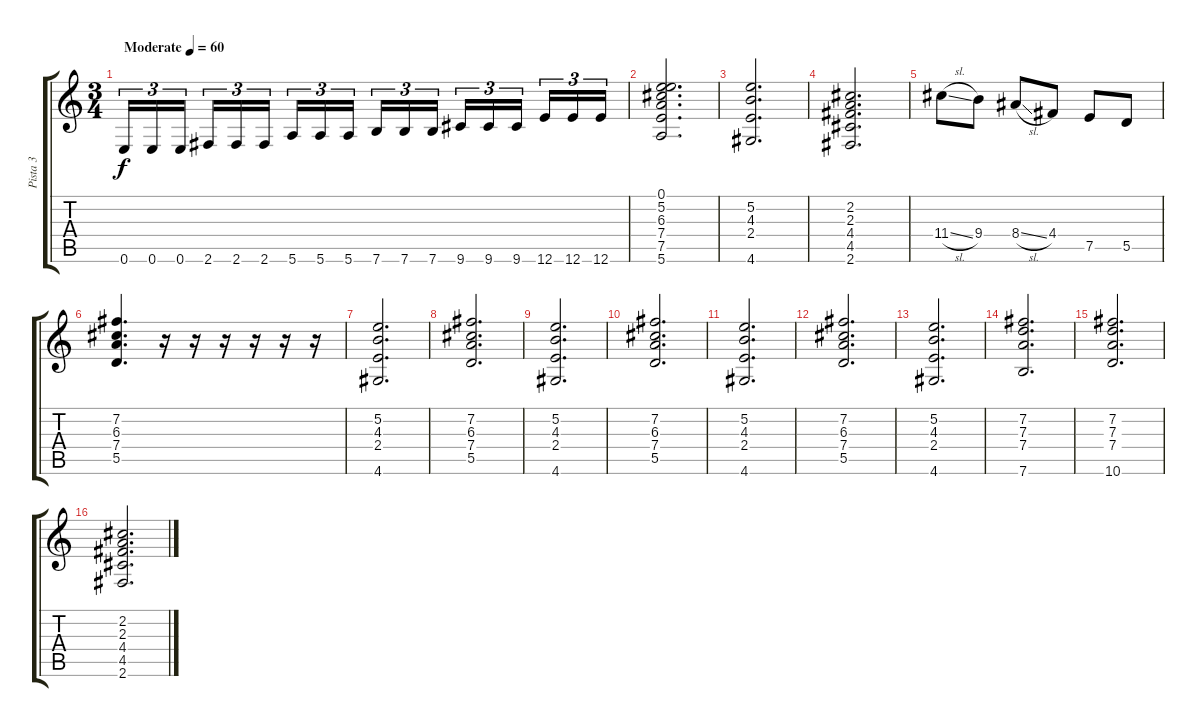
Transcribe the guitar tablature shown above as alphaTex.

\track ("Pista 3" "Pista 3") {instrument electricguitarjazz}
\staff {score tabs}
\tuning (E4 B3 G3 D3 A2 E2) {hide}
\ts (3 4)
\tempo (60 "Moderate")
\clef g2
\ks c
0.6.16{tu (3 2) dy f instrument electricguitarjazz} 0.6.16{tu (3 2)} 0.6.16{tu (3 2) beam splitsecondary} 2.6.16{tu (3 2)} 2.6.16{tu (3 2)} 2.6.16{tu (3 2)} 5.6.16{tu (3 2)} 5.6.16{tu (3 2)} 5.6.16{tu (3 2) beam splitsecondary} 7.6.16{tu (3 2)} 7.6.16{tu (3 2)} 7.6.16{tu (3 2)} 9.6.16{tu (3 2)} 9.6.16{tu (3 2)} 9.6.16{tu (3 2) beam splitsecondary} 12.6.16{tu (3 2)} 12.6.16{tu (3 2)} 12.6.16{tu (3 2)} |
(0.1 5.2 6.3 7.4 7.5 5.6).2{d} |
(5.2 4.3 2.4 4.6).2{d} |
(2.2 2.3 4.4 4.5 2.6).2{d} |
11.4{sl}.8 9.4.8 8.4{sl}.8 4.4.8 7.5.8 5.5.8 |
(7.2 6.3 7.4 5.5).4{d} r.16 r.16 r.16 r.16 r.16 r.16 |
(5.2 4.3 2.4 4.6).2{d} |
(7.2 6.3 7.4 5.5).2{d} |
(5.2 4.3 2.4 4.6).2{d} |
(7.2 6.3 7.4 5.5).2{d} |
(5.2 4.3 2.4 4.6).2{d} |
(7.2 6.3 7.4 5.5).2{d} |
(5.2 4.3 2.4 4.6).2{d} |
(7.2 7.3 7.4 7.6).2{d} |
(7.2 7.3 7.4 10.6).2{d} |
(2.2 2.3 4.4 4.5 2.6).2{d}
